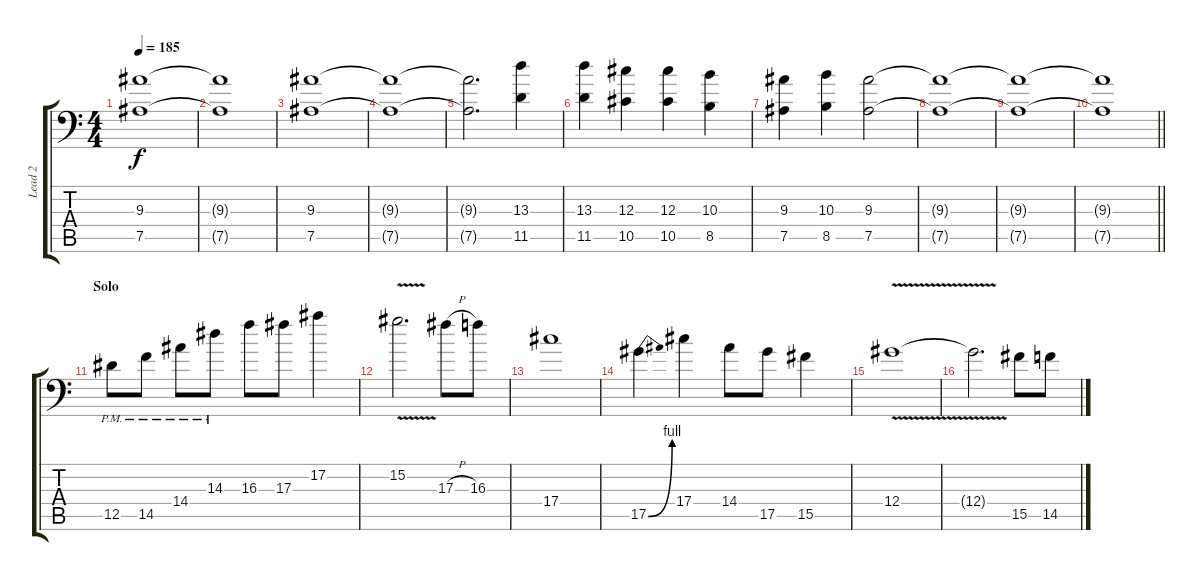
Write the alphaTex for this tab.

\track ("Lead 2" "Lead 2") {instrument overdrivenguitar}
\staff {score tabs}
\tuning (Bb3 F3 Db3 Ab2 Eb2 Bb1) {hide}
\ts (4 4)
\tempo 185
\clef f4
\ks c
(9.3{t} 7.5{t}).1{dy f} |
(9.3{t} 7.5{t}).1 |
(9.3 7.5).1 |
(9.3{t} 7.5{t}).1 |
(9.3{t} 7.5{t}).2{d} (13.3 11.5).4 |
(13.3 11.5).4 (12.3 10.5).4 (12.3 10.5).4 (10.3 8.5).4 |
(9.3 7.5).4 (10.3 8.5).4 (9.3 7.5).2 |
(9.3{t} 7.5{t}).1 |
(9.3{t} 7.5{t}).1 |
\barLineRight lightlight
(9.3{t} 7.5{t}).1 |
\section ("" "Solo")
12.5{pm}.8 14.5{pm}.8 14.4{pm}.8 14.3{pm}.8 16.3.8 17.3.8 17.2.4 |
15.2{v}.2{d} 17.3{h}.8 16.3.8 |
17.4.1 |
17.5{be (bend 0 0 60 4)}.4 17.4.4 14.4.8 17.5.8 15.5.4 |
12.4{v}.1 |
12.4{t}.2{d} 15.5.8 14.5.8
